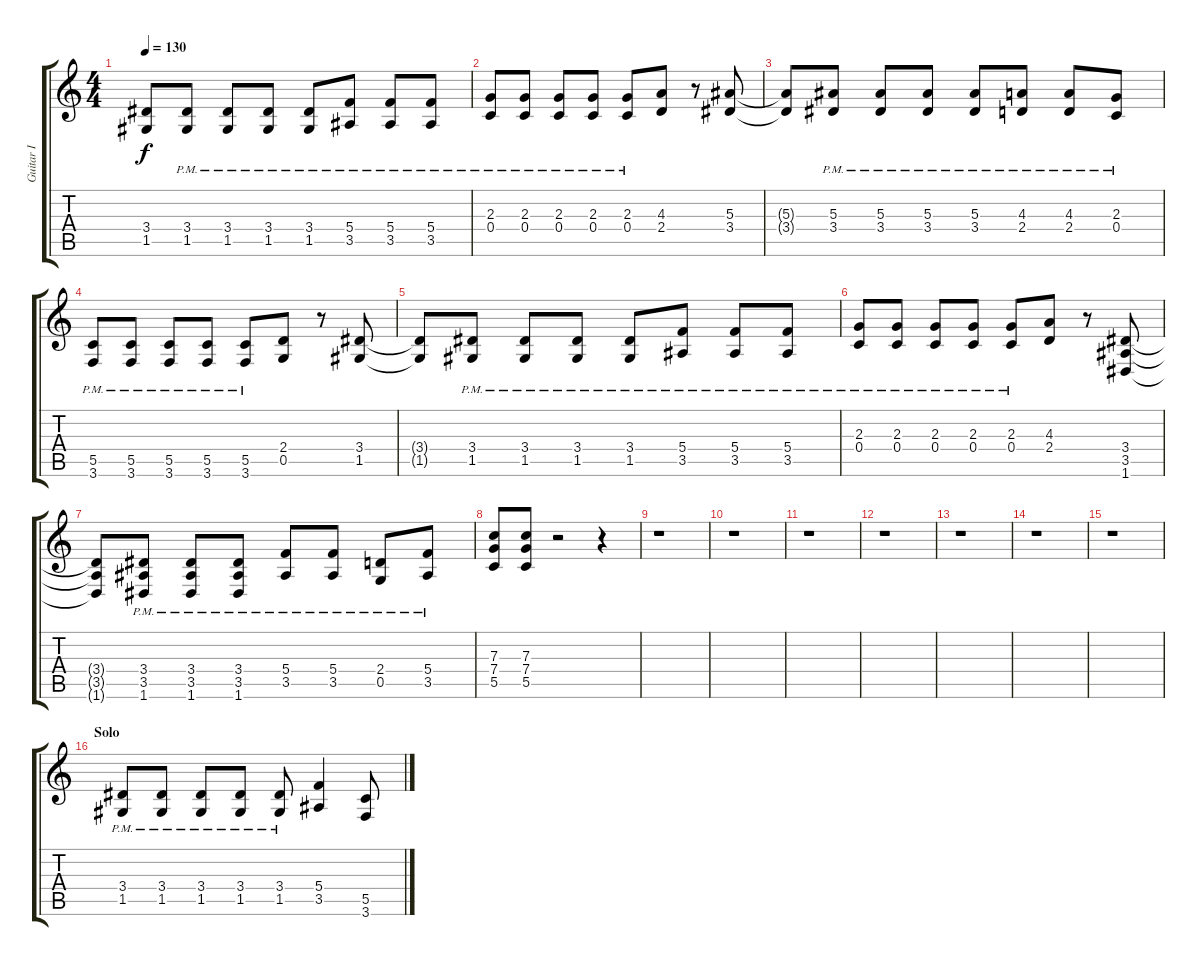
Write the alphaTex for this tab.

\track ("Guitar I" "Guitar I") {instrument distortionguitar}
\staff {score tabs}
\tuning (D4 A3 F3 C3 G2 D2) {hide}
\ts (4 4)
\tempo 130
\clef g2
\ks c
(3.4{t} 1.5{t}).8{dy f} (3.4{pm} 1.5{pm}).8 (3.4{pm} 1.5{pm}).8 (3.4{pm} 1.5{pm}).8 (3.4{pm} 1.5{pm}).8 (5.4{pm} 3.5{pm}).8 (5.4{pm} 3.5{pm}).8 (5.4{pm} 3.5{pm}).8 |
(2.3{pm} 0.4{pm}).8 (2.3{pm} 0.4{pm}).8 (2.3{pm} 0.4{pm}).8 (2.3{pm} 0.4{pm}).8 (2.3{pm} 0.4{pm}).8 (4.3 2.4).8 r.8 (5.3 3.4).8 |
(5.3{t} 3.4{t}).8 (5.3{pm} 3.4{pm}).8 (5.3{pm} 3.4{pm}).8 (5.3{pm} 3.4{pm}).8 (5.3{pm} 3.4{pm}).8 (4.3{pm} 2.4{pm}).8 (4.3{pm} 2.4{pm}).8 (2.3{pm} 0.4{pm}).8 |
(5.5{pm} 3.6{pm}).8 (5.5{pm} 3.6{pm}).8 (5.5{pm} 3.6{pm}).8 (5.5{pm} 3.6{pm}).8 (5.5{pm} 3.6{pm}).8 (2.4 0.5).8 r.8 (3.4 1.5).8 |
(3.4{t} 1.5{t}).8 (3.4{pm} 1.5{pm}).8 (3.4{pm} 1.5{pm}).8 (3.4{pm} 1.5{pm}).8 (3.4{pm} 1.5{pm}).8 (5.4{pm} 3.5{pm}).8 (5.4{pm} 3.5{pm}).8 (5.4{pm} 3.5{pm}).8 |
(2.3{pm} 0.4{pm}).8 (2.3{pm} 0.4{pm}).8 (2.3{pm} 0.4{pm}).8 (2.3{pm} 0.4{pm}).8 (2.3{pm} 0.4{pm}).8 (4.3 2.4).8 r.8 (3.4 3.5 1.6).8 |
(3.4{t} 3.5{t} 1.6{t}).8 (3.4{pm} 3.5{pm} 1.6{pm}).8 (3.4{pm} 3.5{pm} 1.6{pm}).8 (3.4{pm} 3.5{pm} 1.6{pm}).8 (5.4{pm} 3.5{pm}).8 (5.4{pm} 3.5{pm}).8 (2.4{pm} 0.5{pm}).8 (5.4{pm} 3.5{pm}).8 |
(7.3 7.4 5.5).8 (7.3 7.4 5.5).8 r.2 r.4 |
r.1 |
r.1 |
r.1 |
r.1 |
r.1 |
r.1 |
r.1 |
\section ("" "Solo")
(3.4{pm} 1.5{pm}).8 (3.4{pm} 1.5{pm}).8 (3.4{pm} 1.5{pm}).8 (3.4{pm} 1.5{pm}).8 (3.4{pm} 1.5{pm}).8 (5.4 3.5).4 (5.5 3.6).8
